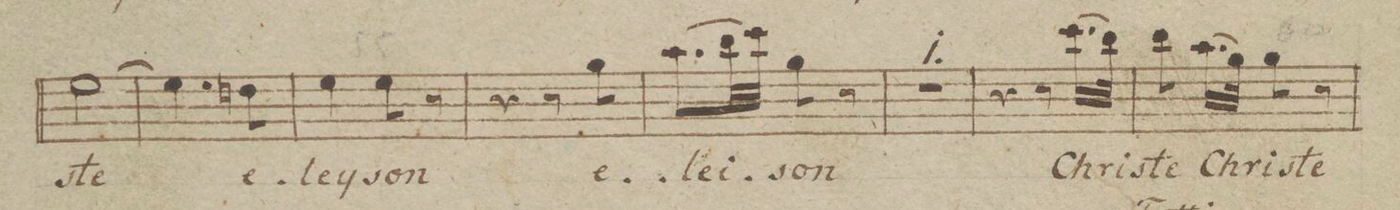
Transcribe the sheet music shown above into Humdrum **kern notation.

**kern	**text	**dynam
*I"Alto.	*	*
*clefC3	*	*
*k[b-e-]	*	*
*M2/4	*	*
[2f\	-ste	.
=53	=53	=53
4.f\]	.	.
8en\	e-	.
=54	=54	=54
4f\	-ley-	.
8f\	-son	.
8r	.	.
=55	=55	=55
4r	.	.
8r	.	.
8a\	e-	.
=56	=56	=56
(8.b-\L	-ley-	.
32cc\LL	.	.
32dd\JJJ)	.	.
8a\	-son	.
8r	.	.
=57	=57	=57
2r	.	.
=58	=58	=58
4r	.	.
8r	.	.
(16.dd\LL	Chri-	.
32cc\JJk)	.	.
=59	=59	=59
8cc\	-ste	.
(16.b-\LL	Chri-	.
32a\JJk)	.	.
8a\	-ste	.
8r	.	.
=60	=60	=60
*-	*-	*-
